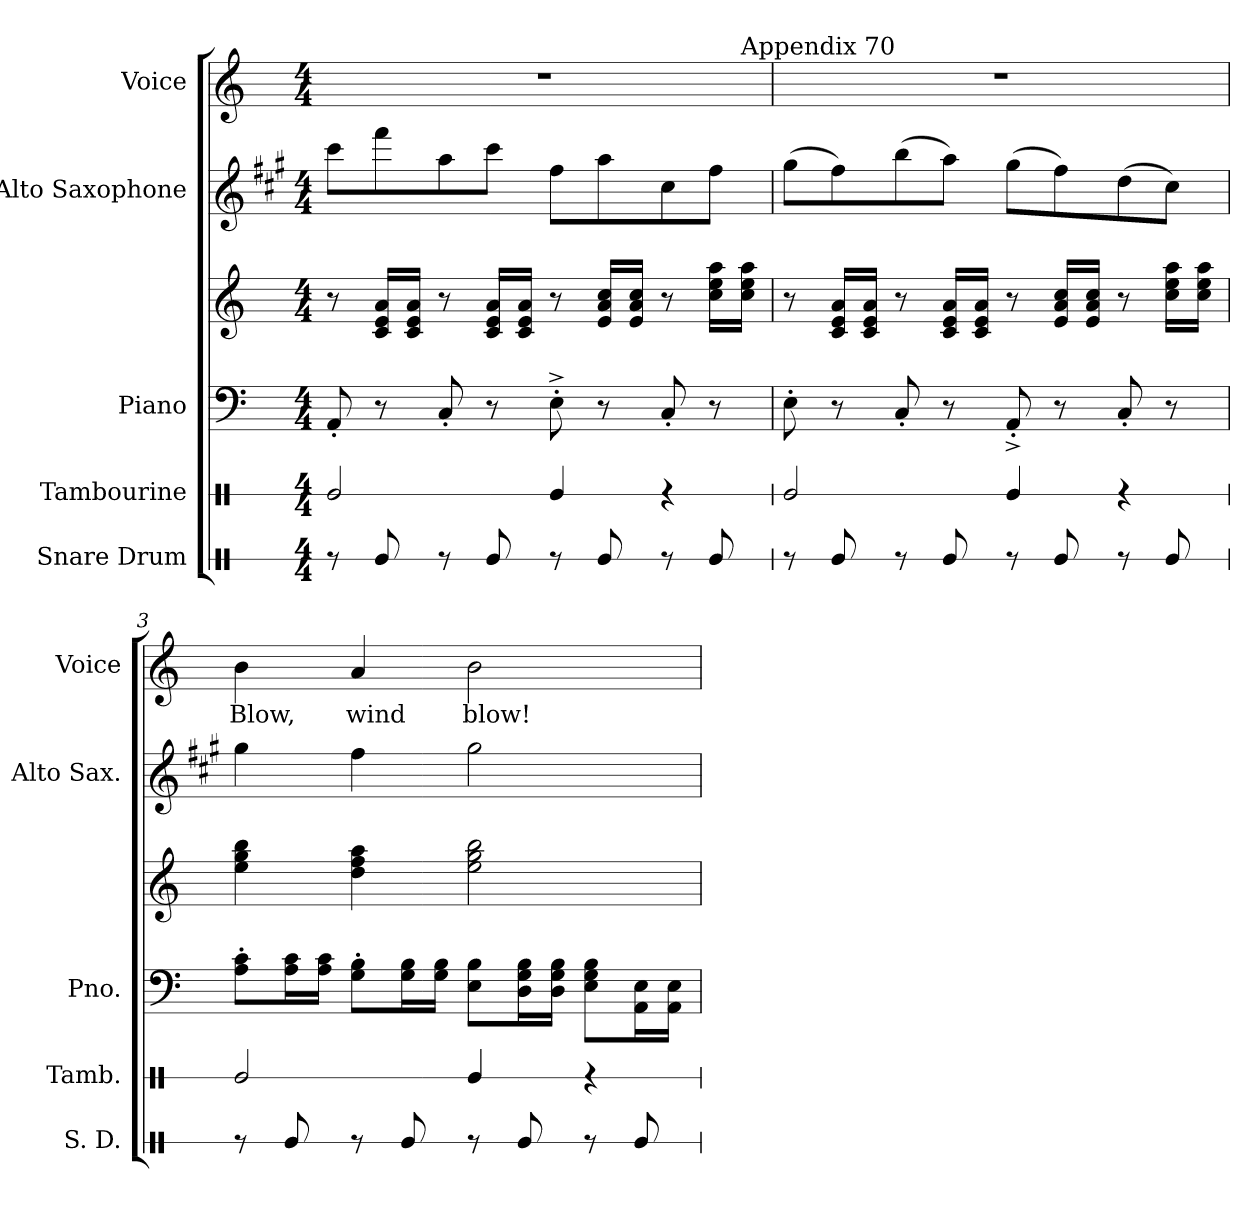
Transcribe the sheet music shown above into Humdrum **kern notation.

**kern	**kern	**kern	**kern	**kern	**kern	**text
*part5	*part4	*part3	*part3	*part2	*part1	*part1
*staff6	*staff5	*staff4	*staff3	*staff2	*staff1	*staff1
*I"Snare Drum	*I"Tambourine	*I"Piano	*	*I"Alto Saxophone	*I"Voice	*
*I'S. D.	*I'Tamb.	*I'Pno.	*	*I'Alto Sax.	*I'Voice	*
!!LO:PB:g=z
*stria1	*stria1	*	*	*	*	*
*clefX	*clefX	*clefF4	*clefG2	*clefG2	*clefG2	*
*	*	*	*	*ITrd5c9	*	*
*k[]	*k[]	*k[]	*k[]	*k[]	*k[]	*
*C:	*C:	*C:	*C:	*C:	*C:	*
*M4/4	*M4/4	*M4/4	*M4/4	*M4/4	*M4/4	*
*MM104	*MM104	*MM104	*MM104	*MM104	*MM104	*
=1	=1	=1	=1	=1	=1	=1
*	*	*	*	*	*^	*
8r	2Rei/	8AA'i/	8r	8eei\L	1r	2...ryy	.
8Rei/	.	8r	16ci/ 16ei 16aiLL	8aai\	.	.	.
.	.	.	16ci/ 16ei 16aiJJ	.	.	.	.
8r	.	8C'i/	8r	8cci\	.	.	.
8Rei/	.	8r	16ci/ 16ei 16aiLL	8eei\J	.	.	.
.	.	.	16ci/ 16ei 16aiJJ	.	.	.	.
8r	4Rei/	8E'^i\	8r	8ai\L	.	.	.
8Rei/	.	8r	16ei/ 16ai 16cciLL	8cci\	.	.	.
.	.	.	16ei/ 16ai 16cciJJ	.	.	.	.
8r	4r	8C'i/	8r	8ei\	.	.	.
8Rei/	.	8r	16cci\ 16eei 16aaiLL	8ai\J	.	.	.
!	!	!	!	!	!	!LO:TX:a:t=Appendix 70	!
.	.	.	16cci\ 16eei 16aaiJJ	.	.	16ryy	.
*	*	*	*	*	*v	*v	*
=2	=2	=2	=2	=2	=2	=2
8r	2Rei/	8E'i\	8r	(8bi\L	1r	.
8Rei/	.	8r	16ci/ 16ei 16aiLL	8ai\)	.	.
.	.	.	16ci/ 16ei 16aiJJ	.	.	.
8r	.	8C'i/	8r	(8ddi\	.	.
8Rei/	.	8r	16ci/ 16ei 16aiLL	8cci\J)	.	.
.	.	.	16ci/ 16ei 16aiJJ	.	.	.
8r	4Rei/	8AA'^i/	8r	(8bi\L	.	.
8Rei/	.	8r	16ei/ 16ai 16cciLL	8ai\)	.	.
.	.	.	16ei/ 16ai 16cciJJ	.	.	.
8r	4r	8C'i/	8r	(8fi\	.	.
8Rei/	.	8r	16cci\ 16eei 16aaiLL	8ei\J)	.	.
.	.	.	16cci\ 16eei 16aaiJJ	.	.	.
=3	=3	=3	=3	=3	=3	=3
!	!	!	!	!	!	!LO:LY:b:color=#000000
8r	2Rei/	8Ai\' 8ci'L	4eei\ 4ggi 4bbi	4bi\	4bi\	Blow,
8Rei/	.	16Ai\ 16ciL	.	.	.	.
.	.	16Ai\ 16ciJJ	.	.	.	.
!	!	!	!	!	!	!LO:LY:b:color=#000000
8r	.	8Gi\' 8Bi'L	4ddi\ 4ffi 4aai	4ai\	4ai/	wind
8Rei/	.	16Gi\ 16BiL	.	.	.	.
.	.	16Gi\ 16BiJJ	.	.	.	.
!	!	!	!	!	!	!LO:LY:b:color=#000000
8r	4Rei/	8Ei\ 8BiL	2eei\ 2ggi 2bbi	2bi\	2bi\	blow!
8Rei/	.	16Di\ 16Gi 16BiL	.	.	.	.
.	.	16Di\ 16Gi 16BiJJ	.	.	.	.
8r	4r	8Ei\ 8Gi 8BiL	.	.	.	.
8Rei/	.	16AAi\ 16EiL	.	.	.	.
.	.	16AAi\ 16EiJJ	.	.	.	.
=	=	=	=	=	=	=
*-	*-	*-	*-	*-	*-	*-
